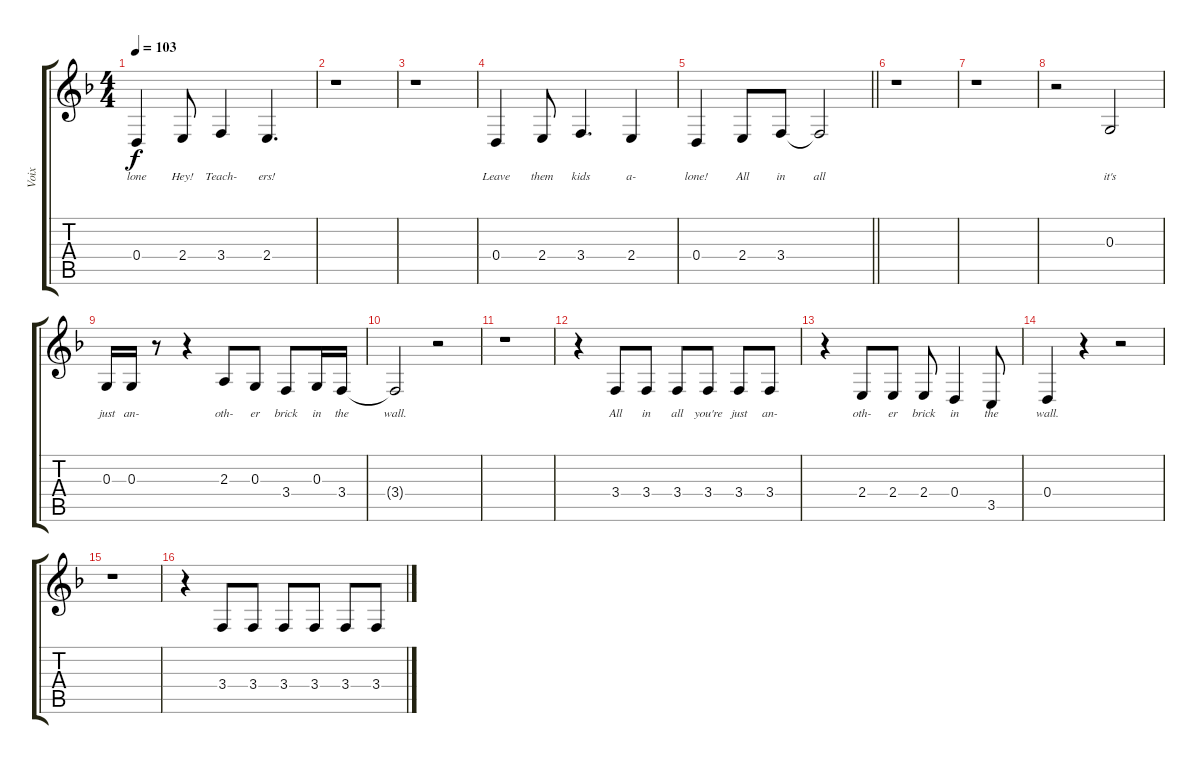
\track ("Voix" "Voix") {instrument synthvoice}
\staff {score tabs}
\tuning (E4 B3 G3 D3 A2 E2) {hide}
\ts (4 4)
\tempo 103
\clef g2
\ks dminor
0.4.4{lyrics (0 "lone") lyrics (1 "") lyrics (2 "") lyrics (3 "") lyrics (4 "") dy f} 2.4.8{lyrics (0 "Hey!") lyrics (1 "") lyrics (2 "") lyrics (3 "") lyrics (4 "")} 3.4.4{lyrics (0 "Teach-") lyrics (1 "") lyrics (2 "") lyrics (3 "") lyrics (4 "")} 2.4.4{d lyrics (0 "ers!") lyrics (1 "") lyrics (2 "") lyrics (3 "") lyrics (4 "")} |
r.1 |
r.1 |
0.4.4{lyrics (0 "Leave") lyrics (1 "") lyrics (2 "") lyrics (3 "") lyrics (4 "")} 2.4.8{lyrics (0 "them") lyrics (1 "") lyrics (2 "") lyrics (3 "") lyrics (4 "")} 3.4.4{d lyrics (0 "kids") lyrics (1 "") lyrics (2 "") lyrics (3 "") lyrics (4 "")} 2.4.4{lyrics (0 "a-") lyrics (1 "") lyrics (2 "") lyrics (3 "") lyrics (4 "")} |
\barLineRight lightlight
0.4.4{lyrics (0 "lone!") lyrics (1 "") lyrics (2 "") lyrics (3 "") lyrics (4 "")} 2.4.8{lyrics (0 "All") lyrics (1 "") lyrics (2 "") lyrics (3 "") lyrics (4 "")} 3.4.8{lyrics (0 "in") lyrics (1 "") lyrics (2 "") lyrics (3 "") lyrics (4 "")} 3.4{t}.2{lyrics (0 "all") lyrics (1 "") lyrics (2 "") lyrics (3 "") lyrics (4 "")} |
r.1 |
r.1 |
r.2 0.3.2{lyrics (0 "it's") lyrics (1 "") lyrics (2 "") lyrics (3 "") lyrics (4 "")} |
0.3.16{lyrics (0 "just") lyrics (1 "") lyrics (2 "") lyrics (3 "") lyrics (4 "")} 0.3.16{lyrics (0 "an-") lyrics (1 "") lyrics (2 "") lyrics (3 "") lyrics (4 "")} r.8 r.4 2.3.8{lyrics (0 "oth-") lyrics (1 "") lyrics (2 "") lyrics (3 "") lyrics (4 "")} 0.3.8{lyrics (0 "er") lyrics (1 "") lyrics (2 "") lyrics (3 "") lyrics (4 "")} 3.4.8{lyrics (0 "brick") lyrics (1 "") lyrics (2 "") lyrics (3 "") lyrics (4 "")} 0.3.16{lyrics (0 "in") lyrics (1 "") lyrics (2 "") lyrics (3 "") lyrics (4 "")} 3.4.16{lyrics (0 "the") lyrics (1 "") lyrics (2 "") lyrics (3 "") lyrics (4 "")} |
3.4{t}.2{lyrics (0 "wall.") lyrics (1 "") lyrics (2 "") lyrics (3 "") lyrics (4 "")} r.2 |
r.1 |
r.4 3.4.8{lyrics (0 "All") lyrics (1 "") lyrics (2 "") lyrics (3 "") lyrics (4 "")} 3.4.8{lyrics (0 "in") lyrics (1 "") lyrics (2 "") lyrics (3 "") lyrics (4 "")} 3.4.8{lyrics (0 "all") lyrics (1 "") lyrics (2 "") lyrics (3 "") lyrics (4 "")} 3.4.8{lyrics (0 "you're") lyrics (1 "") lyrics (2 "") lyrics (3 "") lyrics (4 "")} 3.4.8{lyrics (0 "just") lyrics (1 "") lyrics (2 "") lyrics (3 "") lyrics (4 "")} 3.4.8{lyrics (0 "an-") lyrics (1 "") lyrics (2 "") lyrics (3 "") lyrics (4 "")} |
r.4 2.4.8{lyrics (0 "oth-") lyrics (1 "") lyrics (2 "") lyrics (3 "") lyrics (4 "")} 2.4.8{lyrics (0 "er") lyrics (1 "") lyrics (2 "") lyrics (3 "") lyrics (4 "")} 2.4.8{lyrics (0 "brick") lyrics (1 "") lyrics (2 "") lyrics (3 "") lyrics (4 "")} 0.4.4{lyrics (0 "in") lyrics (1 "") lyrics (2 "") lyrics (3 "") lyrics (4 "")} 3.5.8{lyrics (0 "the") lyrics (1 "") lyrics (2 "") lyrics (3 "") lyrics (4 "")} |
0.4.4{lyrics (0 "wall.") lyrics (1 "") lyrics (2 "") lyrics (3 "") lyrics (4 "")} r.4 r.2 |
r.1 |
r.4 3.4.8 3.4.8 3.4.8 3.4.8 3.4.8 3.4.8
